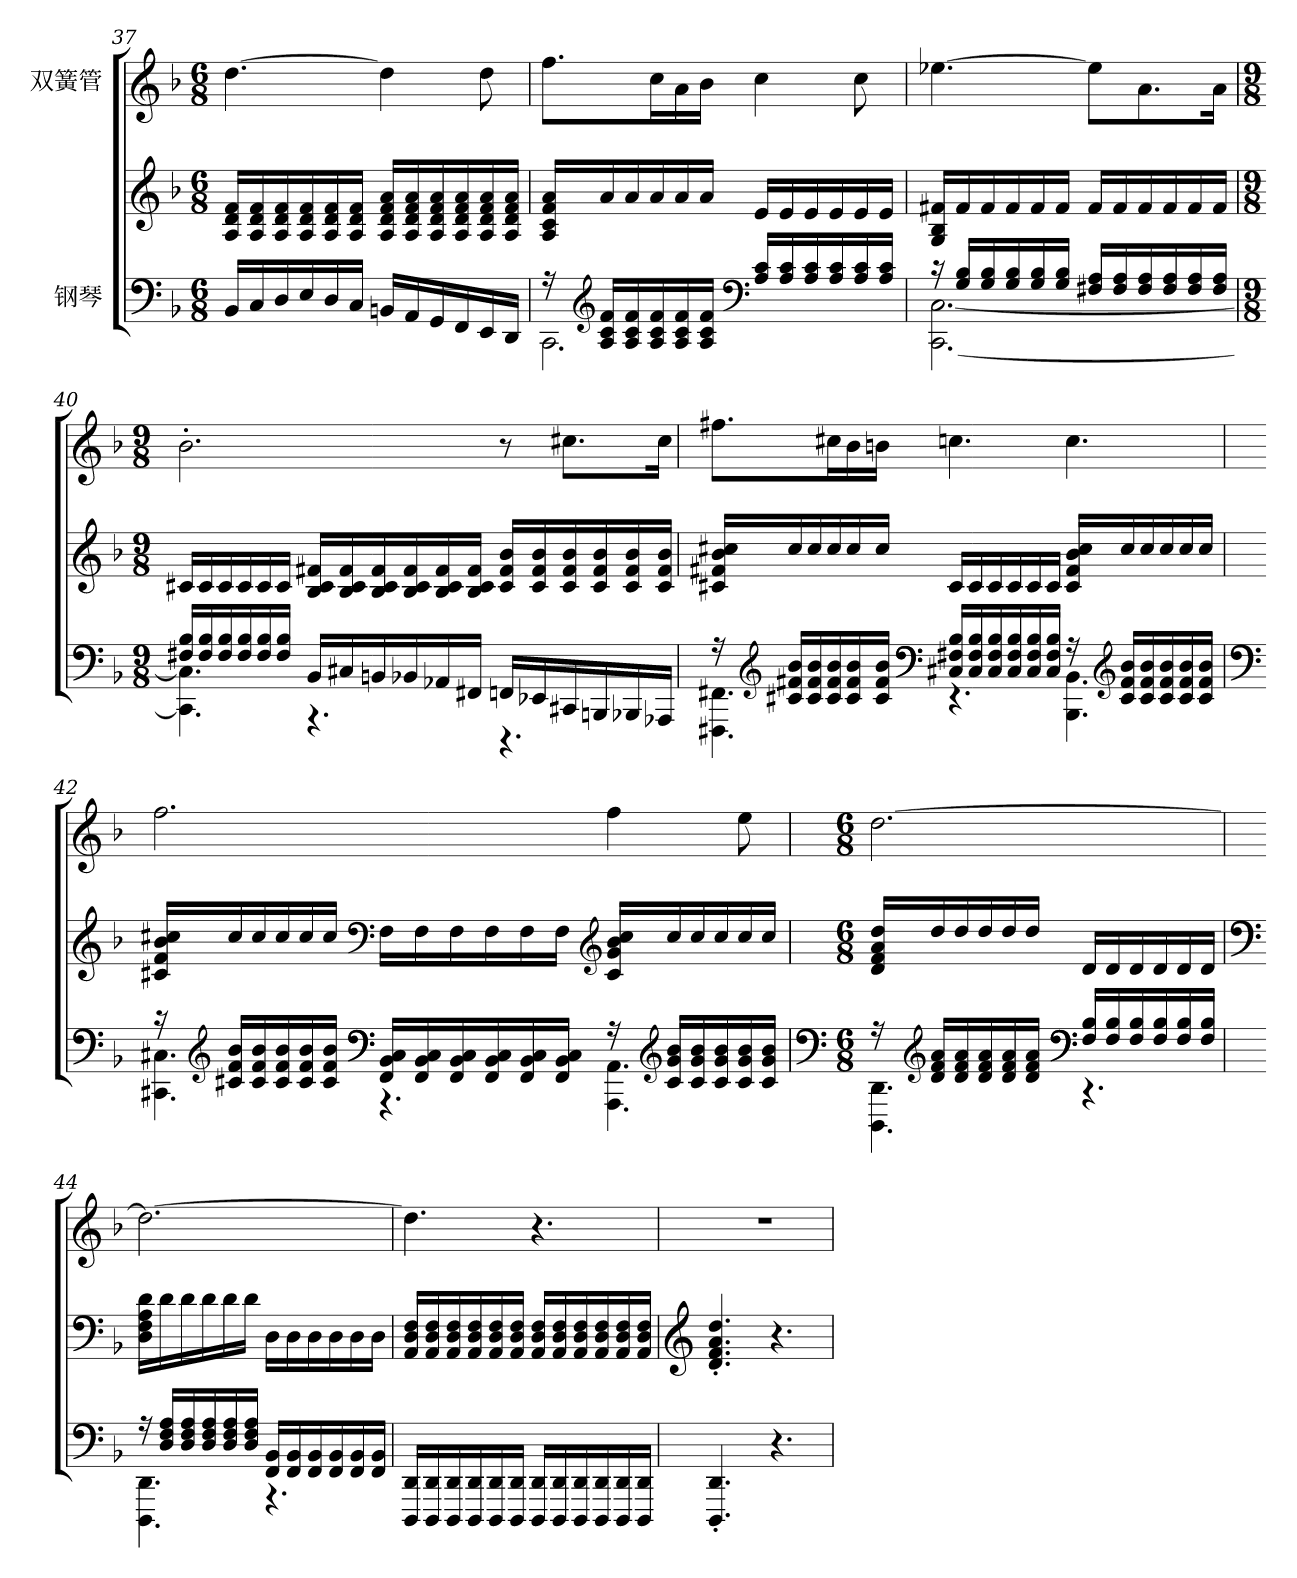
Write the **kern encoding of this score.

**kern	**kern	**kern
*part2	*part2	*part1
*staff3	*staff2	*staff1
*I"钢琴	*	*I"双簧管
*clefF4	*clefG2	*clefG2
*k[b-]	*k[b-]	*k[b-]
*M6/8	*M6/8	*M6/8
=37	=37	=37
16BB-/LL	16A/ 16d/ 16f/LL	[4.dd\
16C/	16A/ 16d/ 16f/	.
16D/	16A/ 16d/ 16f/	.
16E/	16A/ 16d/ 16f/	.
16D/	16A/ 16d/ 16f/	.
16C/JJ	16A/ 16d/ 16f/JJ	.
16BBn/LL	16A/ 16d/ 16f/ 16a/LL	4dd\]
16AA/	16A/ 16d/ 16f/ 16a/	.
16GG/	16A/ 16d/ 16f/ 16a/	.
16FF/	16A/ 16d/ 16f/ 16a/	.
16EE/	16A/ 16d/ 16f/ 16a/	8dd\
16DD/JJ	16A/ 16d/ 16f/ 16a/JJ	.
!!LO:PB:g=z
=38	=38	=38
*^	*	*
16r	2.CC\	16A/ 16c/ 16f/ 16a/LL	8.ff\L
*clefG2	*	*	*
16A/ 16c/ 16f/LL	.	16a/	.
16A/ 16c/ 16f/	.	16a/	.
16A/ 16c/ 16f/	.	16a/	16cc\L
16A/ 16c/ 16f/	.	16a/	16a\
16A/ 16c/ 16f/JJ	.	16a/JJ	16b-\JJ
*clefF4	*	*	*
16A/ 16c/LL	.	16e/LL	4cc\
16A/ 16c/	.	16e/	.
16A/ 16c/	.	16e/	.
16A/ 16c/	.	16e/	.
16A/ 16c/	.	16e/	8cc\
16A/ 16c/JJ	.	16e/JJ	.
=39	=39	=39	=39
16r	[2.CC\ [2.C\	16G/ 16B-/ 16f#X/LL	[4.ee-X\
16G/ 16B-/LL	.	16f#/	.
16G/ 16B-/	.	16f#/	.
16G/ 16B-/	.	16f#/	.
16G/ 16B-/	.	16f#/	.
16G/ 16B-/JJ	.	16f#/JJ	.
16F#X/ 16A/LL	.	16f#/LL	8ee-\L]
16F#/ 16A/	.	16f#/	.
16F#/ 16A/	.	16f#/	8.a\
16F#/ 16A/	.	16f#/	.
16F#/ 16A/	.	16f#/	.
16F#/ 16A/JJ	.	16f#/JJ	16a\Jk
!!LO:LB:g=z
=40	=40	=40	=40
*M9/8	*	*M9/8	*M9/8
16F#X/ 16B-/LL	4.CC\] 4.C\]	16c#X/LL	2.b-'\
16F#/ 16B-/	.	16c#/	.
16F#/ 16B-/	.	16c#/	.
16F#/ 16B-/	.	16c#/	.
16F#/ 16B-/	.	16c#/	.
16F#/ 16B-/JJ	.	16c#/JJ	.
16BB-/LL	4.r	16B-/ 16c#/ 16f#X/LL	.
16C#X/	.	16B-/ 16c#/ 16f#/	.
16BBn/	.	16B-/ 16c#/ 16f#/	.
16BB-X/	.	16B-/ 16c#/ 16f#/	.
16AA-X/	.	16B-/ 16c#/ 16f#/	.
16FF#X/JJ	.	16B-/ 16c#/ 16f#/JJ	.
16FFn/LL	4.r	16c#/ 16f#/ 16b-/LL	8r
16EE-X/	.	16c#/ 16f#/ 16b-/	.
16CC#X/	.	16c#/ 16f#/ 16b-/	8.cc#X\L
16BBBn/	.	16c#/ 16f#/ 16b-/	.
16BBB-X/	.	16c#/ 16f#/ 16b-/	.
16AAA-X/JJ	.	16c#/ 16f#/ 16b-/JJ	16cc#\Jk
!!LO:LB:g=z
=41	=41	=41	=41
16r	4.FFF#X\ 4.FF#X\	16c#X/ 16f#X/ 16b-/ 16cc#X/LL	8.ff#X\L
*clefG2	*	*	*
16c#X/ 16f#X/ 16b-/LL	.	16cc#/	.
16c#/ 16f#/ 16b-/	.	16cc#/	.
16c#/ 16f#/ 16b-/	.	16cc#/	16cc#X\L
16c#/ 16f#/ 16b-/	.	16cc#/	16b-\
16c#/ 16f#/ 16b-/JJ	.	16cc#/JJ	16bn\JJ
*clefF4	*	*	*
16C#X/ 16F#X/ 16B-/LL	4.r	16c#/LL	4.ccn\
16C#/ 16F#/ 16B-/	.	16c#/	.
16C#/ 16F#/ 16B-/	.	16c#/	.
16C#/ 16F#/ 16B-/	.	16c#/	.
16C#/ 16F#/ 16B-/	.	16c#/	.
16C#/ 16F#/ 16B-/JJ	.	16c#/JJ	.
16r	4.BBB-\ 4.BB-\	16c#/ 16f#/ 16b-/ 16cc#/LL	4.cc\
*clefG2	*	*	*
16c#/ 16f#/ 16b-/LL	.	16cc#/	.
16c#/ 16f#/ 16b-/	.	16cc#/	.
16c#/ 16f#/ 16b-/	.	16cc#/	.
16c#/ 16f#/ 16b-/	.	16cc#/	.
16c#/ 16f#/ 16b-/JJ	.	16cc#/JJ	.
!!LO:LB:g=z
=42	=42	=42	=42
*clefF4	*	*	*
16r	4.CC#X\ 4.C#X\	16c#X/ 16f/ 16b-/ 16cc#X/LL	2.ff\
*clefG2	*	*	*
16c#X/ 16f/ 16b-/LL	.	16cc#/	.
16c#/ 16f/ 16b-/	.	16cc#/	.
16c#/ 16f/ 16b-/	.	16cc#/	.
16c#/ 16f/ 16b-/	.	16cc#/	.
16c#/ 16f/ 16b-/JJ	.	16cc#/JJ	.
*clefF4	*	*clefF4	*
16FF/ 16BB-/ 16C#/LL	4.r	16F\LL	.
16FF/ 16BB-/ 16C#/	.	16F\	.
16FF/ 16BB-/ 16C#/	.	16F\	.
16FF/ 16BB-/ 16C#/	.	16F\	.
16FF/ 16BB-/ 16C#/	.	16F\	.
16FF/ 16BB-/ 16C#/JJ	.	16F\JJ	.
*	*	*clefG2	*
16r	4.AAA\ 4.AA\	16c#/ 16g/ 16b-/ 16cc#/LL	4ff\
*clefG2	*	*	*
16c#/ 16g/ 16b-/LL	.	16cc#/	.
16c#/ 16g/ 16b-/	.	16cc#/	.
16c#/ 16g/ 16b-/	.	16cc#/	.
16c#/ 16g/ 16b-/	.	16cc#/	8ee\
16c#/ 16g/ 16b-/JJ	.	16cc#/JJ	.
!!LO:PB:g=z
=43	=43	=43	=43
*clefF4	*	*	*
*M6/8	*	*M6/8	*M6/8
16r	4.DDD\ 4.DD\	16d/ 16f/ 16a/ 16dd/LL	[2.dd\
*clefG2	*	*	*
16d/ 16f/ 16a/LL	.	16dd/	.
16d/ 16f/ 16a/	.	16dd/	.
16d/ 16f/ 16a/	.	16dd/	.
16d/ 16f/ 16a/	.	16dd/	.
16d/ 16f/ 16a/JJ	.	16dd/JJ	.
*clefF4	*	*	*
16F/ 16B-/LL	4.r	16d/LL	.
16F/ 16B-/	.	16d/	.
16F/ 16B-/	.	16d/	.
16F/ 16B-/	.	16d/	.
16F/ 16B-/	.	16d/	.
16F/ 16B-/JJ	.	16d/JJ	.
=44	=44	=44	=44
*	*	*clefF4	*
16r	4.DDD\ 4.DD\	16D\ 16F\ 16A\ 16d\LL	2.dd\_
16D/ 16F/ 16A/LL	.	16d\	.
16D/ 16F/ 16A/	.	16d\	.
16D/ 16F/ 16A/	.	16d\	.
16D/ 16F/ 16A/	.	16d\	.
16D/ 16F/ 16A/JJ	.	16d\JJ	.
16FF/ 16BB-/LL	4.r	16D\LL	.
16FF/ 16BB-/	.	16D\	.
16FF/ 16BB-/	.	16D\	.
16FF/ 16BB-/	.	16D\	.
16FF/ 16BB-/	.	16D\	.
16FF/ 16BB-/JJ	.	16D\JJ	.
*v	*v	*	*
!!LO:LB:g=z
=45	=45	=45
*	*	*MM70
16DDD/ 16DD/LL	16AA/ 16D/ 16F/LL	4.dd\]
16DDD/ 16DD/	16AA/ 16D/ 16F/	.
16DDD/ 16DD/	16AA/ 16D/ 16F/	.
16DDD/ 16DD/	16AA/ 16D/ 16F/	.
16DDD/ 16DD/	16AA/ 16D/ 16F/	.
16DDD/ 16DD/JJ	16AA/ 16D/ 16F/JJ	.
16DDD/ 16DD/LL	16AA/ 16D/ 16F/LL	4.r
16DDD/ 16DD/	16AA/ 16D/ 16F/	.
16DDD/ 16DD/	16AA/ 16D/ 16F/	.
16DDD/ 16DD/	16AA/ 16D/ 16F/	.
16DDD/ 16DD/	16AA/ 16D/ 16F/	.
16DDD/ 16DD/JJ	16AA/ 16D/ 16F/JJ	.
=46	=46	=46
*	*clefG2	*
*	*	*MM50
4.DDD/' 4.DD/'	4.d/' 4.f/' 4.a/' 4.dd/'	2.r
4.r	4.r	.
=	=	=
*-	*-	*-
